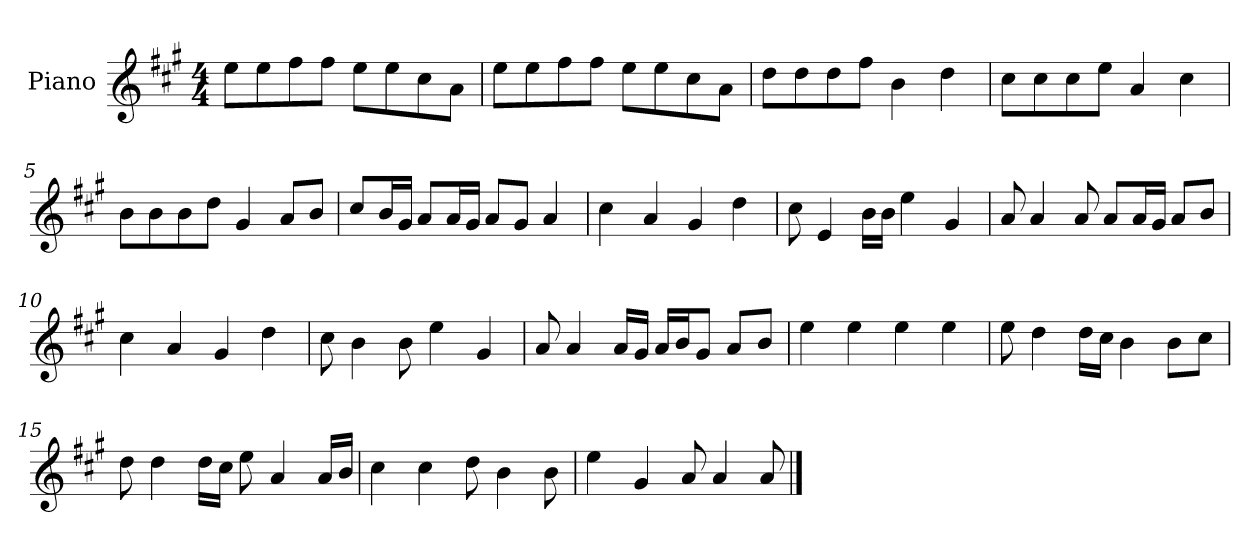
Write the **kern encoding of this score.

**kern
*part1
*staff1
*I"Piano
*I'P-no
*clefG2
*k[f#c#g#]
*M4/4
*MM90
=1
8ee\L
8ee\
8ff#\
8ff#\J
8ee\L
8ee\
8cc#\
8a\J
=2
8ee\L
8ee\
8ff#\
8ff#\J
8ee\L
8ee\
8cc#\
8a\J
=3
8dd\L
8dd\
8dd\
8ff#\J
4b\
4dd\
=4
8cc#\L
8cc#\
8cc#\
8ee\J
4a/
4cc#\
=5
8b\L
8b\
8b\
8dd\J
4g#/
8a/L
8b/J
!!LO:LB:g=z
=6
8cc#/L
16b/L
16g#/JJ
8a/L
16a/L
16g#/JJ
8a/L
8g#/J
4a/
=7
4cc#\
4a/
4g#/
4dd\
=8
8cc#\
4e/
16b\LL
16b\JJ
4ee\
4g#/
=9
8a/
4a/
8a/
8a/L
16a/L
16g#/JJ
8a/L
8b/J
=10
4cc#\
4a/
4g#/
4dd\
=11
8cc#\
4b\
8b\
4ee\
4g#/
!!LO:LB:g=z
=12
8a/
4a/
16a/LL
16g#/JJ
16a/LL
16b/J
8g#/J
8a/L
8b/J
=13
4ee\
4ee\
4ee\
4ee\
=14
8ee\
4dd\
16dd\LL
16cc#\JJ
4b\
8b\L
8cc#\J
=15
8dd\
4dd\
16dd\LL
16cc#\JJ
8ee\
4a/
16a/LL
16b/JJ
=16
4cc#\
4cc#\
8dd\
4b\
8b\
=17
4ee\
4g#/
8a/
4a/
8a/
==
*-
